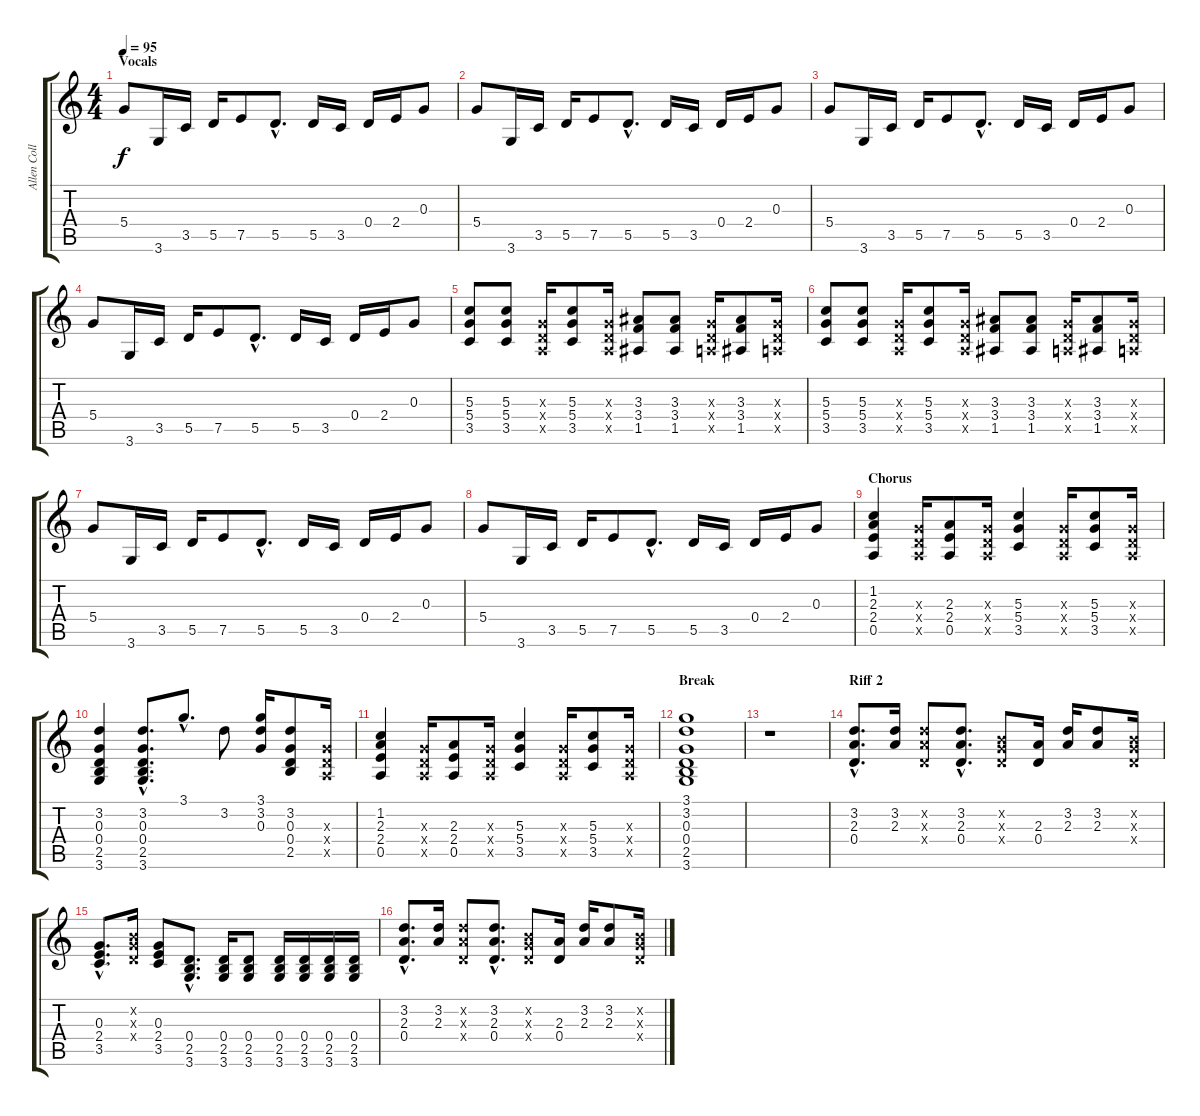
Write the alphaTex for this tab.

\track ("Allen Collins " "Allen Coll") {instrument acousticguitarsteel}
\staff {score tabs}
\tuning (E4 B3 G3 D3 A2 E2) {hide}
\ts (4 4)
\section ("" "Vocals")
\tempo 95
\clef g2
\ks c
5.4.8{dy f} 3.6.16 3.5.16 5.5.16 7.5.8 5.5{hac}.8{d} 5.5.16 3.5.16 0.4.16 2.4.16 0.3.8 |
5.4.8 3.6.16 3.5.16 5.5.16 7.5.8 5.5{hac}.8{d} 5.5.16 3.5.16 0.4.16 2.4.16 0.3.8 |
5.4.8 3.6.16 3.5.16 5.5.16 7.5.8 5.5{hac}.8{d} 5.5.16 3.5.16 0.4.16 2.4.16 0.3.8 |
5.4.8 3.6.16 3.5.16 5.5.16 7.5.8 5.5{hac}.8{d} 5.5.16 3.5.16 0.4.16 2.4.16 0.3.8 |
(5.3 5.4 3.5).8 (5.3 5.4 3.5).8 (0.3{x} 0.4{x} 0.5{x}).16 (5.3 5.4 3.5).8 (0.3{x} 0.4{x} 0.5{x}).16 (3.3 3.4 1.5).8 (3.3 3.4 1.5).8 (0.3{x} 0.4{x} 0.5{x}).16 (3.3 3.4 1.5).8 (0.3{x} 0.4{x} 0.5{x}).16 |
(5.3 5.4 3.5).8 (5.3 5.4 3.5).8 (0.3{x} 0.4{x} 0.5{x}).16 (5.3 5.4 3.5).8 (0.3{x} 0.4{x} 0.5{x}).16 (3.3 3.4 1.5).8 (3.3 3.4 1.5).8 (0.3{x} 0.4{x} 0.5{x}).16 (3.3 3.4 1.5).8 (0.3{x} 0.4{x} 0.5{x}).16 |
5.4.8 3.6.16 3.5.16 5.5.16 7.5.8 5.5{hac}.8{d} 5.5.16 3.5.16 0.4.16 2.4.16 0.3.8 |
5.4.8 3.6.16 3.5.16 5.5.16 7.5.8 5.5{hac}.8{d} 5.5.16 3.5.16 0.4.16 2.4.16 0.3.8 |
\section ("" "Chorus")
(1.2 2.3 2.4 0.5).4 (0.3{x} 0.4{x} 0.5{x}).16 (2.3 2.4 0.5).8 (0.3{x} 0.4{x} 0.5{x}).16 (5.3 5.4 3.5).4 (0.3{x} 0.4{x} 0.5{x}).16 (5.3 5.4 3.5).8 (0.3{x} 0.4{x} 0.5{x}).16 |
(3.2 0.3 0.4 2.5 3.6).4 (3.2{hac} 0.3{hac} 0.4{hac} 2.5{hac} 3.6{hac}).8{d} 3.1{hac}.8{d} 3.2.8 (3.1 3.2 0.3).16 (3.2 0.3 0.4 2.5).8 (0.3{x} 0.4{x} 0.5{x}).16 |
(1.2 2.3 2.4 0.5).4 (0.3{x} 0.4{x} 0.5{x}).16 (2.3 2.4 0.5).8 (0.3{x} 0.4{x} 0.5{x}).16 (5.3 5.4 3.5).4 (0.3{x} 0.4{x} 0.5{x}).16 (5.3 5.4 3.5).8 (0.3{x} 0.4{x} 0.5{x}).16 |
\section ("" "Break")
(3.1 3.2 0.3 0.4 2.5 3.6).1 |
r.1 |
\section ("" "Riff 2")
(3.2{hac} 2.3{hac} 0.4{hac}).8{d} (3.2 2.3).16 (3.2{x} 2.3{x} 0.4{x}).8 (3.2{hac} 2.3{hac} 0.4{hac}).8{d} (0.2{x} 0.3{x} 0.4{x}).8 (2.3 0.4).16 (3.2 2.3).16 (3.2 2.3).8 (0.2{x} 0.3{x} 0.4{x}).16 |
(0.3{hac} 2.4{hac} 3.5{hac}).8{d} (0.2{x} 0.3{x} 0.4{x}).16 (0.3 2.4 3.5).8 (0.4{hac} 2.5{hac} 3.6{hac}).8{d} (0.4 2.5 3.6).16 (0.4 2.5 3.6).8 (0.4 2.5 3.6).16 (0.4 2.5 3.6).16 (0.4 2.5 3.6).16 (0.4 2.5 3.6).16 |
(3.2{hac} 2.3{hac} 0.4{hac}).8{d} (3.2 2.3).16 (3.2{x} 2.3{x} 0.4{x}).8 (3.2{hac} 2.3{hac} 0.4{hac}).8{d} (0.2{x} 0.3{x} 0.4{x}).8 (2.3 0.4).16 (3.2 2.3).16 (3.2 2.3).8 (0.2{x} 0.3{x} 0.4{x}).16
